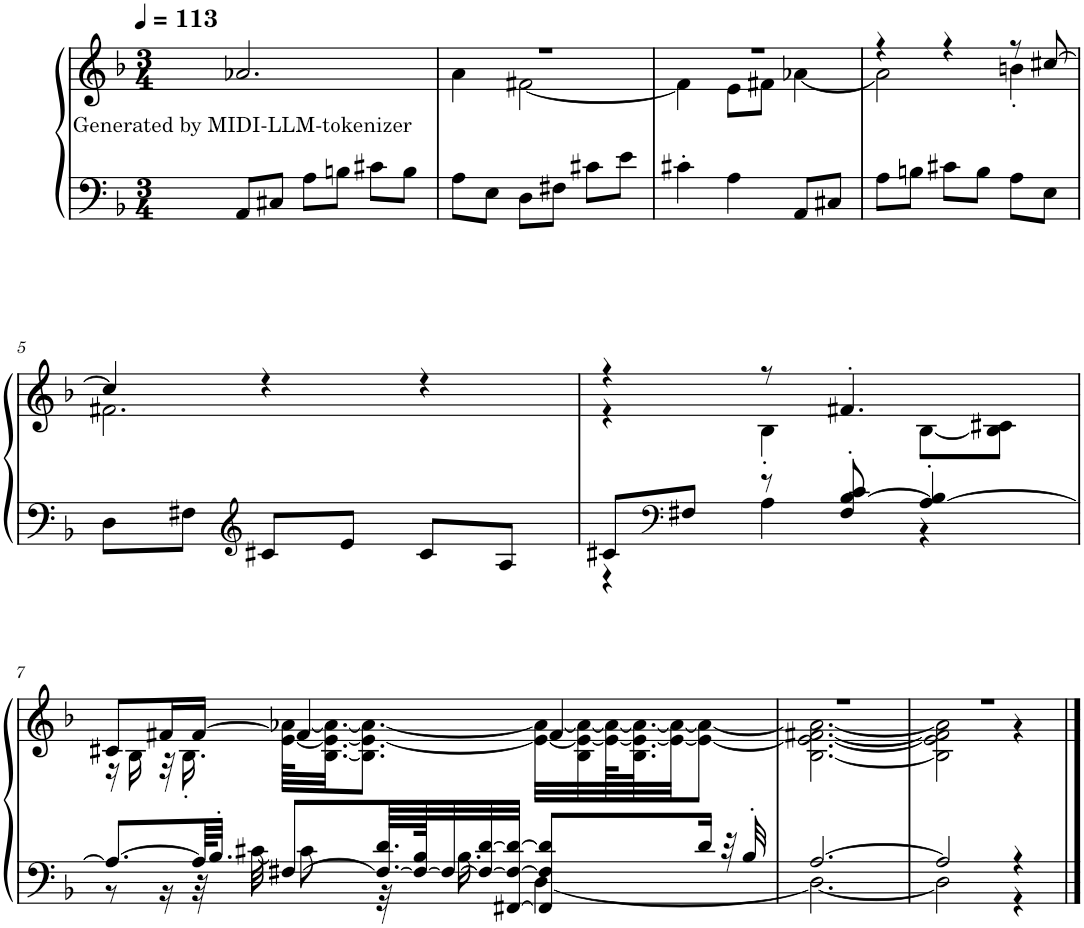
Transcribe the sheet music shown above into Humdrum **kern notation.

**kern	**kern	**text
*part1	*part1	*part1
*staff2	*staff1	*staff1
*I"Piano	*	*
*I'Pno.	*	*
*clefF4	*clefG2	*
*k[b-]	*k[b-]	*
*M3/4	*M3/4	*
*MM113	*MM113	*
=1	=1	=1
!	!	!LO:LY:b
8AA/L	2.a-X/	Generated by MIDI-LLM-tokenizer
8C#X/J	.	.
8A\L	.	.
8Bn\J	.	.
8c#X\L	.	.
8B\J	.	.
=2	=2	=2
*	*^	*
8A\L	2.r	4a\	.
8E\J	.	.	.
8D\L	.	[2f#X\	.
8F#X\J	.	.	.
8c#X\L	.	.	.
8e\J	.	.	.
=3	=3	=3	=3
4c#X'\	2.r	4f#\]	.
4A\	.	8e\L	.
.	.	8f#X\J	.
8AA/L	.	[4a-X\	.
8C#X/J	.	.	.
=4	=4	=4	=4
8A\L	4r	2a-\]	.
8Bn\J	.	.	.
8c#X\L	4r	.	.
8B\J	.	.	.
8A\L	8r	4bn'\	.
8E\J	[8cc#X/	.	.
!!LO:LB:g=z	!!
=5	=5	=5	=5
8D\L	4cc#/]	2.f#X\	.
8F#X\J	.	.	.
*clefG2	*	*	*
8c#X/L	4r	.	.
8e/J	.	.	.
8c#/L	4r	.	.
8A/J	.	.	.
=6	=6	=6	=6
*^	*	*	*
8c#X/L	4r	4r	4r	.
*clefF4	*	*	*	*
8F#X/J	.	.	.	.
8r	4A\	8r	4B-'\	.
8F#/' [8B-/' 8c#/'	.	4.f#X'/	.	.
[4A/' 4B-/]'	4r	.	[8B-\L	.
.	.	.	8B-\] 8c#X\J	.
!!LO:LB:g=z	!!
=7	=7	=7	=7	=7
8.A/L_	8r	8c#X/L	16r	.
.	.	.	16B-\	.
.	16r	16f#X/L	32r	.
.	.	.	16.B-'\	.
64A/KLL]	32r	[16f#/JJ	.	.
32.B-'/JJJ	.	.	.	.
.	[32c#X\	.	.	.
[8F#X/L	8c#\]	4f#/]	[64e\ [64a-X\KLLL	.
.	.	.	[32.B-\ 32.e\_ 32.a-\_JJ	.
.	.	.	8.B-\] 8.e\_ 8.a-\_J	.
64.F#/_ 64.d/LLL	32r	.	.	.
128F#/_ 128B-/JK	.	.	.	.
32F#/_	16.B-\	.	.	.
32F#/_ [32d/	.	.	.	.
[32FF#X/ 32F#/_ 32d/_JJJ	.	.	.	.
8FF#/] 8F#/] 8d/]L	[4D\	4f#/	32e\_ 32a-\_LLL	.
.	.	.	32B-\ 32e\_ 32a-\_	.
.	.	.	128e\_ 128a-\_KL	.
.	.	.	64.B-\ 64.e\_ 64.a-\_J	.
.	.	.	32e\_ 32a-\_JJ	.
16d/Jk	.	.	8e\_ 8a-\_J	.
32r	.	.	.	.
32B-'/	.	.	.	.
=8	=8	=8	=8	=8
[2.A/	2.D\_	2.r	[2.B-\ 2.e\_ [2.f#X\ 2.a-\_	.
=9	=9	=9	=9	=9
2A/]	2D\]	2.r	2B-\] 2e\] 2f#\] 2a-\]	.
4r	4r	.	4r	.
*v	*v	*	*	*
*	*v	*v	*
==	==	==
*-	*-	*-
